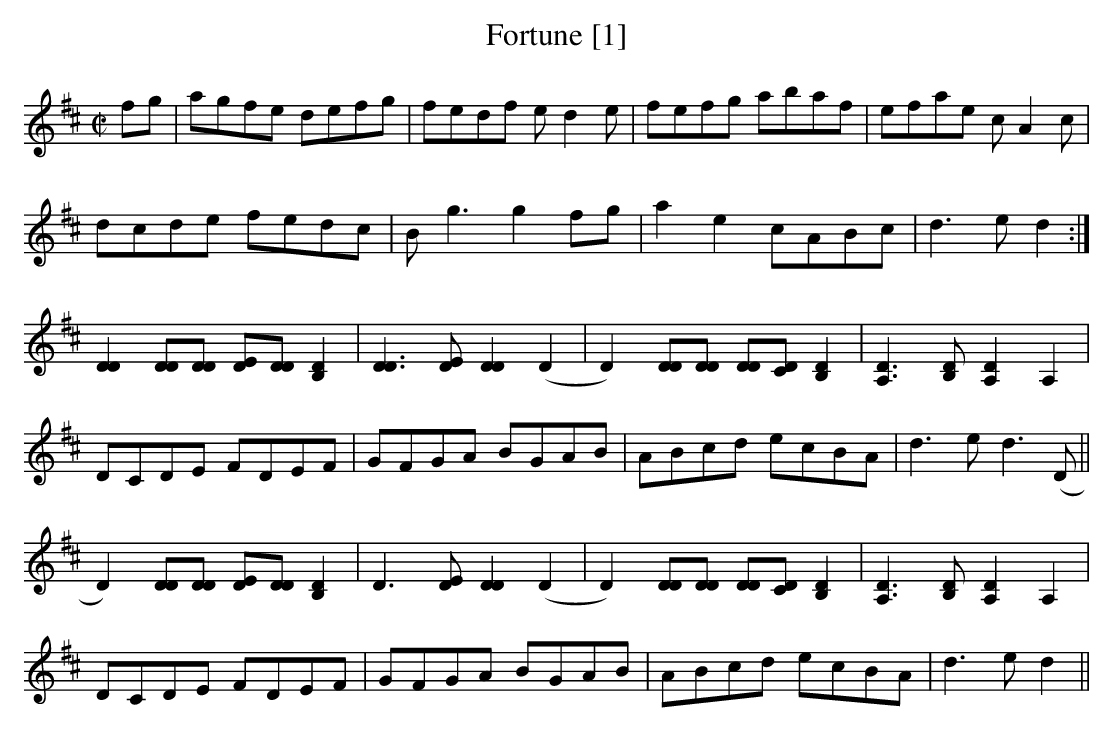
X:1
T:Fortune [1]
M:C|
L:1/8
K:D
fg|agfe defg|fedf e d2e|fefg abaf|efae c A2 c|
dcde fedc|Bg3 g2 fg|a2 e2 cABc|d3e d2:|
[D2D2] [DD][DD] [DE][DD] [B,2D2]|[D3D3] [DE] [D2D2] (D2|D2) [DD][DD] [DD][CD] [B,2D2]|[A,3D3] [B,D] [A,2D2] A,2|
DCDE FDEF|GFGA BGAB|ABcd ecBA|d3e d3 (D||
D2) [DD][DD] [DE][DD] [B,2D2]|D3 [DE] [D2D2] (D2|D2) [DD][DD] [DD][CD] [B,2D2]|[A,3D3] [B,D] [A,2D2] A,2|
DCDE FDEF|GFGA BGAB|ABcd ecBA|d3e d2||
